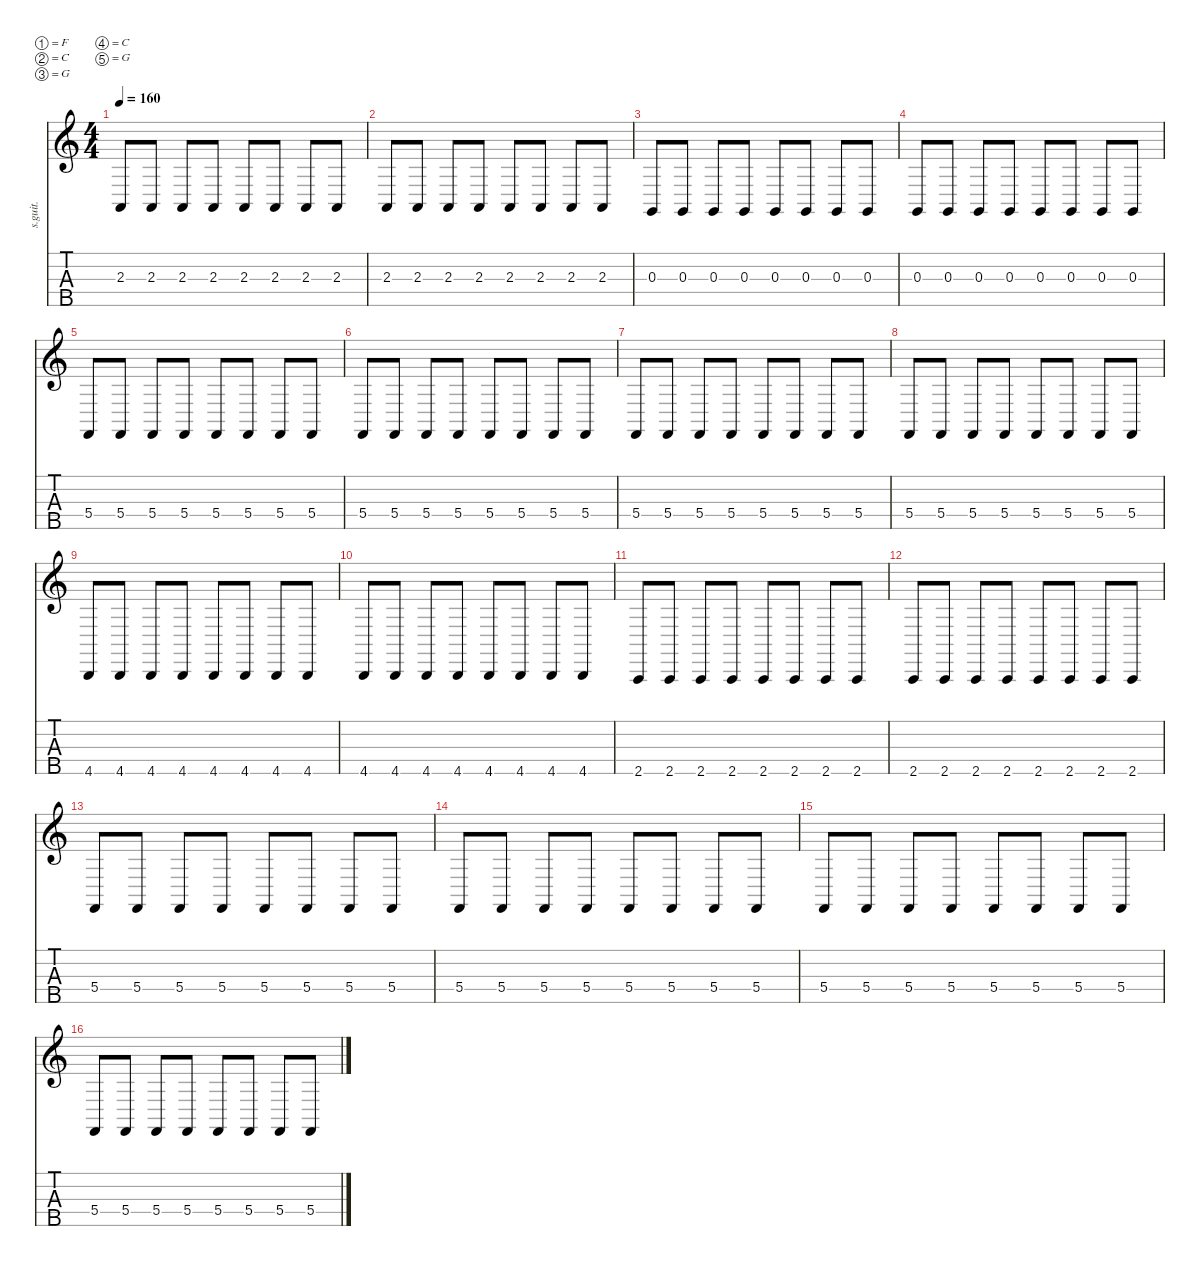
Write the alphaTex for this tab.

\defaultSystemsLayout 4
\hideDynamics
\bracketExtendMode nobrackets
\track ("Electric Bass" "s.guit.") {instrument electricbassfinger}
\staff {score tabs}
\tuning (F2 C2 G1 C1 G0)
\ts (4 4)
\tempo 160
\clef g2
\ks c
2.3.8{lyrics (0 "") lyrics (1 "") lyrics (2 "") lyrics (3 "") lyrics (4 "") dy f} 2.3.8{lyrics (0 "") lyrics (1 "") lyrics (2 "") lyrics (3 "") lyrics (4 "")} 2.3.8{lyrics (0 "") lyrics (1 "") lyrics (2 "") lyrics (3 "") lyrics (4 "")} 2.3.8{lyrics (0 "") lyrics (1 "") lyrics (2 "") lyrics (3 "") lyrics (4 "")} 2.3.8{lyrics (0 "") lyrics (1 "") lyrics (2 "") lyrics (3 "") lyrics (4 "")} 2.3.8{lyrics (0 "") lyrics (1 "") lyrics (2 "") lyrics (3 "") lyrics (4 "")} 2.3.8{lyrics (0 "") lyrics (1 "") lyrics (2 "") lyrics (3 "") lyrics (4 "")} 2.3.8{lyrics (0 "") lyrics (1 "") lyrics (2 "") lyrics (3 "") lyrics (4 "")} |
2.3.8{lyrics (0 "") lyrics (1 "") lyrics (2 "") lyrics (3 "") lyrics (4 "")} 2.3.8{lyrics (0 "") lyrics (1 "") lyrics (2 "") lyrics (3 "") lyrics (4 "")} 2.3.8{lyrics (0 "") lyrics (1 "") lyrics (2 "") lyrics (3 "") lyrics (4 "")} 2.3.8{lyrics (0 "") lyrics (1 "") lyrics (2 "") lyrics (3 "") lyrics (4 "")} 2.3.8{lyrics (0 "") lyrics (1 "") lyrics (2 "") lyrics (3 "") lyrics (4 "")} 2.3.8{lyrics (0 "") lyrics (1 "") lyrics (2 "") lyrics (3 "") lyrics (4 "")} 2.3.8{lyrics (0 "") lyrics (1 "") lyrics (2 "") lyrics (3 "") lyrics (4 "")} 2.3.8{lyrics (0 "") lyrics (1 "") lyrics (2 "") lyrics (3 "") lyrics (4 "")} |
0.3.8{lyrics (0 "") lyrics (1 "") lyrics (2 "") lyrics (3 "") lyrics (4 "")} 0.3.8{lyrics (0 "") lyrics (1 "") lyrics (2 "") lyrics (3 "") lyrics (4 "")} 0.3.8{lyrics (0 "") lyrics (1 "") lyrics (2 "") lyrics (3 "") lyrics (4 "")} 0.3.8{lyrics (0 "") lyrics (1 "") lyrics (2 "") lyrics (3 "") lyrics (4 "")} 0.3.8{lyrics (0 "") lyrics (1 "") lyrics (2 "") lyrics (3 "") lyrics (4 "")} 0.3.8{lyrics (0 "") lyrics (1 "") lyrics (2 "") lyrics (3 "") lyrics (4 "")} 0.3.8{lyrics (0 "") lyrics (1 "") lyrics (2 "") lyrics (3 "") lyrics (4 "")} 0.3.8{lyrics (0 "") lyrics (1 "") lyrics (2 "") lyrics (3 "") lyrics (4 "")} |
0.3.8{lyrics (0 "") lyrics (1 "") lyrics (2 "") lyrics (3 "") lyrics (4 "")} 0.3.8{lyrics (0 "") lyrics (1 "") lyrics (2 "") lyrics (3 "") lyrics (4 "")} 0.3.8{lyrics (0 "") lyrics (1 "") lyrics (2 "") lyrics (3 "") lyrics (4 "")} 0.3.8{lyrics (0 "") lyrics (1 "") lyrics (2 "") lyrics (3 "") lyrics (4 "")} 0.3.8{lyrics (0 "") lyrics (1 "") lyrics (2 "") lyrics (3 "") lyrics (4 "")} 0.3.8{lyrics (0 "") lyrics (1 "") lyrics (2 "") lyrics (3 "") lyrics (4 "")} 0.3.8{lyrics (0 "") lyrics (1 "") lyrics (2 "") lyrics (3 "") lyrics (4 "")} 0.3.8{lyrics (0 "") lyrics (1 "") lyrics (2 "") lyrics (3 "") lyrics (4 "")} |
5.4.8{lyrics (0 "") lyrics (1 "") lyrics (2 "") lyrics (3 "") lyrics (4 "")} 5.4.8{lyrics (0 "") lyrics (1 "") lyrics (2 "") lyrics (3 "") lyrics (4 "")} 5.4.8{lyrics (0 "") lyrics (1 "") lyrics (2 "") lyrics (3 "") lyrics (4 "")} 5.4.8{lyrics (0 "") lyrics (1 "") lyrics (2 "") lyrics (3 "") lyrics (4 "")} 5.4.8{lyrics (0 "") lyrics (1 "") lyrics (2 "") lyrics (3 "") lyrics (4 "")} 5.4.8{lyrics (0 "") lyrics (1 "") lyrics (2 "") lyrics (3 "") lyrics (4 "")} 5.4.8{lyrics (0 "") lyrics (1 "") lyrics (2 "") lyrics (3 "") lyrics (4 "")} 5.4.8{lyrics (0 "") lyrics (1 "") lyrics (2 "") lyrics (3 "") lyrics (4 "")} |
5.4.8{lyrics (0 "") lyrics (1 "") lyrics (2 "") lyrics (3 "") lyrics (4 "")} 5.4.8{lyrics (0 "") lyrics (1 "") lyrics (2 "") lyrics (3 "") lyrics (4 "")} 5.4.8{lyrics (0 "") lyrics (1 "") lyrics (2 "") lyrics (3 "") lyrics (4 "")} 5.4.8{lyrics (0 "") lyrics (1 "") lyrics (2 "") lyrics (3 "") lyrics (4 "")} 5.4.8{lyrics (0 "") lyrics (1 "") lyrics (2 "") lyrics (3 "") lyrics (4 "")} 5.4.8{lyrics (0 "") lyrics (1 "") lyrics (2 "") lyrics (3 "") lyrics (4 "")} 5.4.8{lyrics (0 "") lyrics (1 "") lyrics (2 "") lyrics (3 "") lyrics (4 "")} 5.4.8{lyrics (0 "") lyrics (1 "") lyrics (2 "") lyrics (3 "") lyrics (4 "")} |
5.4.8{lyrics (0 "") lyrics (1 "") lyrics (2 "") lyrics (3 "") lyrics (4 "")} 5.4.8{lyrics (0 "") lyrics (1 "") lyrics (2 "") lyrics (3 "") lyrics (4 "")} 5.4.8{lyrics (0 "") lyrics (1 "") lyrics (2 "") lyrics (3 "") lyrics (4 "")} 5.4.8{lyrics (0 "") lyrics (1 "") lyrics (2 "") lyrics (3 "") lyrics (4 "")} 5.4.8{lyrics (0 "") lyrics (1 "") lyrics (2 "") lyrics (3 "") lyrics (4 "")} 5.4.8{lyrics (0 "") lyrics (1 "") lyrics (2 "") lyrics (3 "") lyrics (4 "")} 5.4.8{lyrics (0 "") lyrics (1 "") lyrics (2 "") lyrics (3 "") lyrics (4 "")} 5.4.8{lyrics (0 "") lyrics (1 "") lyrics (2 "") lyrics (3 "") lyrics (4 "")} |
5.4.8{lyrics (0 "") lyrics (1 "") lyrics (2 "") lyrics (3 "") lyrics (4 "")} 5.4.8{lyrics (0 "") lyrics (1 "") lyrics (2 "") lyrics (3 "") lyrics (4 "")} 5.4.8{lyrics (0 "") lyrics (1 "") lyrics (2 "") lyrics (3 "") lyrics (4 "")} 5.4.8{lyrics (0 "") lyrics (1 "") lyrics (2 "") lyrics (3 "") lyrics (4 "")} 5.4.8{lyrics (0 "") lyrics (1 "") lyrics (2 "") lyrics (3 "") lyrics (4 "")} 5.4.8{lyrics (0 "") lyrics (1 "") lyrics (2 "") lyrics (3 "") lyrics (4 "")} 5.4.8{lyrics (0 "") lyrics (1 "") lyrics (2 "") lyrics (3 "") lyrics (4 "")} 5.4.8{lyrics (0 "") lyrics (1 "") lyrics (2 "") lyrics (3 "") lyrics (4 "")} |
4.5.8{lyrics (0 "") lyrics (1 "") lyrics (2 "") lyrics (3 "") lyrics (4 "")} 4.5.8{lyrics (0 "") lyrics (1 "") lyrics (2 "") lyrics (3 "") lyrics (4 "")} 4.5.8{lyrics (0 "") lyrics (1 "") lyrics (2 "") lyrics (3 "") lyrics (4 "")} 4.5.8{lyrics (0 "") lyrics (1 "") lyrics (2 "") lyrics (3 "") lyrics (4 "")} 4.5.8{lyrics (0 "") lyrics (1 "") lyrics (2 "") lyrics (3 "") lyrics (4 "")} 4.5.8{lyrics (0 "") lyrics (1 "") lyrics (2 "") lyrics (3 "") lyrics (4 "")} 4.5.8{lyrics (0 "") lyrics (1 "") lyrics (2 "") lyrics (3 "") lyrics (4 "")} 4.5.8{lyrics (0 "") lyrics (1 "") lyrics (2 "") lyrics (3 "") lyrics (4 "")} |
4.5.8{lyrics (0 "") lyrics (1 "") lyrics (2 "") lyrics (3 "") lyrics (4 "")} 4.5.8{lyrics (0 "") lyrics (1 "") lyrics (2 "") lyrics (3 "") lyrics (4 "")} 4.5.8{lyrics (0 "") lyrics (1 "") lyrics (2 "") lyrics (3 "") lyrics (4 "")} 4.5.8{lyrics (0 "") lyrics (1 "") lyrics (2 "") lyrics (3 "") lyrics (4 "")} 4.5.8{lyrics (0 "") lyrics (1 "") lyrics (2 "") lyrics (3 "") lyrics (4 "")} 4.5.8{lyrics (0 "") lyrics (1 "") lyrics (2 "") lyrics (3 "") lyrics (4 "")} 4.5.8{lyrics (0 "") lyrics (1 "") lyrics (2 "") lyrics (3 "") lyrics (4 "")} 4.5.8{lyrics (0 "") lyrics (1 "") lyrics (2 "") lyrics (3 "") lyrics (4 "")} |
2.5.8{lyrics (0 "") lyrics (1 "") lyrics (2 "") lyrics (3 "") lyrics (4 "")} 2.5.8{lyrics (0 "") lyrics (1 "") lyrics (2 "") lyrics (3 "") lyrics (4 "")} 2.5.8{lyrics (0 "") lyrics (1 "") lyrics (2 "") lyrics (3 "") lyrics (4 "")} 2.5.8{lyrics (0 "") lyrics (1 "") lyrics (2 "") lyrics (3 "") lyrics (4 "")} 2.5.8{lyrics (0 "") lyrics (1 "") lyrics (2 "") lyrics (3 "") lyrics (4 "")} 2.5.8{lyrics (0 "") lyrics (1 "") lyrics (2 "") lyrics (3 "") lyrics (4 "")} 2.5.8{lyrics (0 "") lyrics (1 "") lyrics (2 "") lyrics (3 "") lyrics (4 "")} 2.5.8{lyrics (0 "") lyrics (1 "") lyrics (2 "") lyrics (3 "") lyrics (4 "")} |
2.5.8{lyrics (0 "") lyrics (1 "") lyrics (2 "") lyrics (3 "") lyrics (4 "")} 2.5.8{lyrics (0 "") lyrics (1 "") lyrics (2 "") lyrics (3 "") lyrics (4 "")} 2.5.8{lyrics (0 "") lyrics (1 "") lyrics (2 "") lyrics (3 "") lyrics (4 "")} 2.5.8{lyrics (0 "") lyrics (1 "") lyrics (2 "") lyrics (3 "") lyrics (4 "")} 2.5.8{lyrics (0 "") lyrics (1 "") lyrics (2 "") lyrics (3 "") lyrics (4 "")} 2.5.8{lyrics (0 "") lyrics (1 "") lyrics (2 "") lyrics (3 "") lyrics (4 "")} 2.5.8{lyrics (0 "") lyrics (1 "") lyrics (2 "") lyrics (3 "") lyrics (4 "")} 2.5.8{lyrics (0 "") lyrics (1 "") lyrics (2 "") lyrics (3 "") lyrics (4 "")} |
5.4.8{lyrics (0 "") lyrics (1 "") lyrics (2 "") lyrics (3 "") lyrics (4 "")} 5.4.8{lyrics (0 "") lyrics (1 "") lyrics (2 "") lyrics (3 "") lyrics (4 "")} 5.4.8{lyrics (0 "") lyrics (1 "") lyrics (2 "") lyrics (3 "") lyrics (4 "")} 5.4.8{lyrics (0 "") lyrics (1 "") lyrics (2 "") lyrics (3 "") lyrics (4 "")} 5.4.8{lyrics (0 "") lyrics (1 "") lyrics (2 "") lyrics (3 "") lyrics (4 "")} 5.4.8{lyrics (0 "") lyrics (1 "") lyrics (2 "") lyrics (3 "") lyrics (4 "")} 5.4.8{lyrics (0 "") lyrics (1 "") lyrics (2 "") lyrics (3 "") lyrics (4 "")} 5.4.8{lyrics (0 "") lyrics (1 "") lyrics (2 "") lyrics (3 "") lyrics (4 "")} |
5.4.8{lyrics (0 "") lyrics (1 "") lyrics (2 "") lyrics (3 "") lyrics (4 "")} 5.4.8{lyrics (0 "") lyrics (1 "") lyrics (2 "") lyrics (3 "") lyrics (4 "")} 5.4.8{lyrics (0 "") lyrics (1 "") lyrics (2 "") lyrics (3 "") lyrics (4 "")} 5.4.8{lyrics (0 "") lyrics (1 "") lyrics (2 "") lyrics (3 "") lyrics (4 "")} 5.4.8{lyrics (0 "") lyrics (1 "") lyrics (2 "") lyrics (3 "") lyrics (4 "")} 5.4.8{lyrics (0 "") lyrics (1 "") lyrics (2 "") lyrics (3 "") lyrics (4 "")} 5.4.8{lyrics (0 "") lyrics (1 "") lyrics (2 "") lyrics (3 "") lyrics (4 "")} 5.4.8{lyrics (0 "") lyrics (1 "") lyrics (2 "") lyrics (3 "") lyrics (4 "")} |
5.4.8{lyrics (0 "") lyrics (1 "") lyrics (2 "") lyrics (3 "") lyrics (4 "")} 5.4.8{lyrics (0 "") lyrics (1 "") lyrics (2 "") lyrics (3 "") lyrics (4 "")} 5.4.8{lyrics (0 "") lyrics (1 "") lyrics (2 "") lyrics (3 "") lyrics (4 "")} 5.4.8{lyrics (0 "") lyrics (1 "") lyrics (2 "") lyrics (3 "") lyrics (4 "")} 5.4.8{lyrics (0 "") lyrics (1 "") lyrics (2 "") lyrics (3 "") lyrics (4 "")} 5.4.8{lyrics (0 "") lyrics (1 "") lyrics (2 "") lyrics (3 "") lyrics (4 "")} 5.4.8{lyrics (0 "") lyrics (1 "") lyrics (2 "") lyrics (3 "") lyrics (4 "")} 5.4.8{lyrics (0 "") lyrics (1 "") lyrics (2 "") lyrics (3 "") lyrics (4 "")} |
5.4.8{lyrics (0 "") lyrics (1 "") lyrics (2 "") lyrics (3 "") lyrics (4 "")} 5.4.8{lyrics (0 "") lyrics (1 "") lyrics (2 "") lyrics (3 "") lyrics (4 "")} 5.4.8{lyrics (0 "") lyrics (1 "") lyrics (2 "") lyrics (3 "") lyrics (4 "")} 5.4.8{lyrics (0 "") lyrics (1 "") lyrics (2 "") lyrics (3 "") lyrics (4 "")} 5.4.8{lyrics (0 "") lyrics (1 "") lyrics (2 "") lyrics (3 "") lyrics (4 "")} 5.4.8{lyrics (0 "") lyrics (1 "") lyrics (2 "") lyrics (3 "") lyrics (4 "")} 5.4.8{lyrics (0 "") lyrics (1 "") lyrics (2 "") lyrics (3 "") lyrics (4 "")} 5.4.8{lyrics (0 "") lyrics (1 "") lyrics (2 "") lyrics (3 "") lyrics (4 "")}
